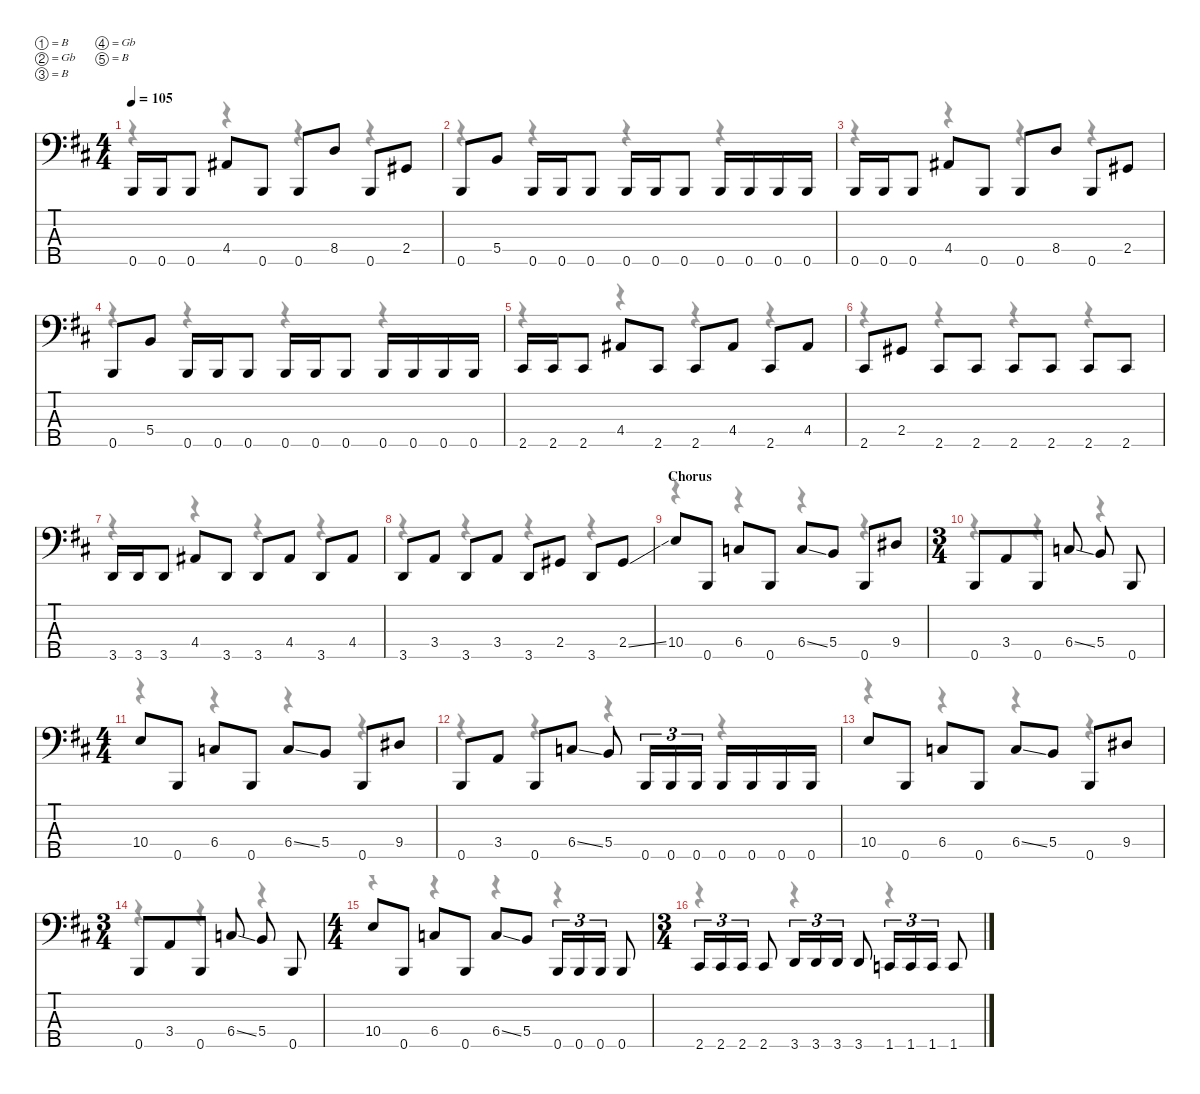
\defaultSystemsLayout 4
\hideDynamics
\bracketExtendMode nobrackets
\singleTrackTrackNamePolicy hidden
\multiTrackTrackNamePolicy hidden
\firstSystemTrackNameMode fullname
\firstSystemTrackNameOrientation horizontal
\otherSystemsTrackNameOrientation horizontal
\track ("Bass" "el.bs.") {instrument electricbassfinger}
\staff {score tabs}
\tuning (B2 Gb2 B1 Gb1 B0)
\voice
\ts (4 4)
\tempo 105
\clef f4
\ks bminor
0.5{acc forcenatural}.16{dy f beam Up} 0.5{acc forcenatural}.16{beam Up} 0.5{acc forcenatural}.8{beam Up} 4.4{acc #}.8{beam Up} 0.5{acc forcenatural}.8{beam Up} 0.5{acc forcenatural}.8{beam Up} 8.4{acc forcenatural}.8{beam Up} 0.5{acc forcenatural}.8{beam Up} 2.4{acc #}.8{beam Up} |
0.5{acc forcenatural}.8{beam Up} 5.4{acc forcenatural}.8{beam Up} 0.5{acc forcenatural}.16{beam Up} 0.5{acc forcenatural}.16{beam Up} 0.5{acc forcenatural}.8{beam Up} 0.5{acc forcenatural}.16{beam Up} 0.5{acc forcenatural}.16{beam Up} 0.5{acc forcenatural}.8{beam Up} 0.5{acc forcenatural}.16{beam Up} 0.5{acc forcenatural}.16{beam Up} 0.5{acc forcenatural}.16{beam Up} 0.5{acc forcenatural}.16{beam Up} |
0.5{acc forcenatural}.16{beam Up} 0.5{acc forcenatural}.16{beam Up} 0.5{acc forcenatural}.8{beam Up} 4.4{acc #}.8{beam Up} 0.5{acc forcenatural}.8{beam Up} 0.5{acc forcenatural}.8{beam Up} 8.4{acc forcenatural}.8{beam Up} 0.5{acc forcenatural}.8{beam Up} 2.4{acc #}.8{beam Up} |
0.5{acc forcenatural}.8{beam Up} 5.4{acc forcenatural}.8{beam Up} 0.5{acc forcenatural}.16{beam Up} 0.5{acc forcenatural}.16{beam Up} 0.5{acc forcenatural}.8{beam Up} 0.5{acc forcenatural}.16{beam Up} 0.5{acc forcenatural}.16{beam Up} 0.5{acc forcenatural}.8{beam Up} 0.5{acc forcenatural}.16{beam Up} 0.5{acc forcenatural}.16{beam Up} 0.5{acc forcenatural}.16{beam Up} 0.5{acc forcenatural}.16{beam Up} |
2.5{acc #}.16{beam Up} 2.5{acc #}.16{beam Up} 2.5{acc #}.8{beam Up} 4.4{acc #}.8{beam Up} 2.5{acc #}.8{beam Up} 2.5{acc #}.8{beam Up} 4.4{acc #}.8{beam Up} 2.5{acc #}.8{beam Up} 4.4{acc #}.8{beam Up} |
2.5{acc #}.8{beam Up} 2.4{acc #}.8{beam Up} 2.5{acc #}.8{beam Up} 2.5{acc #}.8{beam Up} 2.5{acc #}.8{beam Up} 2.5{acc #}.8{beam Up} 2.5{acc #}.8{beam Up} 2.5{acc #}.8{beam Up} |
3.5{acc forcenatural}.16{beam Up} 3.5{acc forcenatural}.16{beam Up} 3.5{acc forcenatural}.8{beam Up} 4.4{acc #}.8{beam Up} 3.5{acc forcenatural}.8{beam Up} 3.5{acc forcenatural}.8{beam Up} 4.4{acc #}.8{beam Up} 3.5{acc forcenatural}.8{beam Up} 4.4{acc #}.8{beam Up} |
3.5{acc forcenatural}.8{beam Up} 3.4{acc forcenatural}.8{beam Up} 3.5{acc forcenatural}.8{beam Up} 3.4{acc forcenatural}.8{beam Up} 3.5{acc forcenatural}.8{beam Up} 2.4{acc #}.8{beam Up} 3.5{acc forcenatural}.8{beam Up} 2.4{ss acc #}.8{beam Up} |
\section ("" "Chorus")
10.4{acc forcenatural}.8{beam Up} 0.5{acc forcenatural}.8{beam Up} 6.4{acc forcenatural}.8{beam Up} 0.5{acc forcenatural}.8{beam Up} 6.4{ss acc forcenatural}.8{beam Up} 5.4{acc forcenatural}.8{beam Up} 0.5{acc forcenatural}.8{beam Up} 9.4{acc #}.8{beam Up} |
\ts (3 4)
\beaming (8 3 1 1 1)
0.5{acc forcenatural}.8{beam Up} 3.4{acc forcenatural}.8{beam Up} 0.5{acc forcenatural}.8{beam Up} 6.4{ss acc forcenatural}.8{beam Up} 5.4{acc forcenatural}.8{beam Up} 0.5{acc forcenatural}.8{beam Up} |
\ts (4 4)
\beaming (8 2 2 2 2)
10.4{acc forcenatural}.8{beam Up} 0.5{acc forcenatural}.8{beam Up} 6.4{acc forcenatural}.8{beam Up} 0.5{acc forcenatural}.8{beam Up} 6.4{ss acc forcenatural}.8{beam Up} 5.4{acc forcenatural}.8{beam Up} 0.5{acc forcenatural}.8{beam Up} 9.4{acc #}.8{beam Up} |
0.5{acc forcenatural}.8{beam Up} 3.4{acc forcenatural}.8{beam Up} 0.5{acc forcenatural}.8{beam Up} 6.4{ss acc forcenatural}.8{beam Up} 5.4{acc forcenatural}.8{beam Up} 0.5{acc forcenatural}.16{tu (3 2) beam Up} 0.5{acc forcenatural}.16{tu (3 2) beam Up} 0.5{acc forcenatural}.16{tu (3 2) beam Up} 0.5{acc forcenatural}.16{beam Up} 0.5{acc forcenatural}.16{beam Up} 0.5{acc forcenatural}.16{beam Up} 0.5{acc forcenatural}.16{beam Up} |
10.4{acc forcenatural}.8{beam Up} 0.5{acc forcenatural}.8{beam Up} 6.4{acc forcenatural}.8{beam Up} 0.5{acc forcenatural}.8{beam Up} 6.4{ss acc forcenatural}.8{beam Up} 5.4{acc forcenatural}.8{beam Up} 0.5{acc forcenatural}.8{beam Up} 9.4{acc #}.8{beam Up} |
\ts (3 4)
\beaming (8 3 1 1 1)
0.5{acc forcenatural}.8{beam Up} 3.4{acc forcenatural}.8{beam Up} 0.5{acc forcenatural}.8{beam Up} 6.4{ss acc forcenatural}.8{beam Up} 5.4{acc forcenatural}.8{beam Up} 0.5{acc forcenatural}.8{beam Up} |
\ts (4 4)
\beaming (8 2 2 2 2)
10.4{acc forcenatural}.8{beam Up} 0.5{acc forcenatural}.8{beam Up} 6.4{acc forcenatural}.8{beam Up} 0.5{acc forcenatural}.8{beam Up} 6.4{ss acc forcenatural}.8{beam Up} 5.4{acc forcenatural}.8{beam Up} 0.5{acc forcenatural}.16{tu (3 2) beam Up} 0.5{acc forcenatural}.16{tu (3 2) beam Up} 0.5{acc forcenatural}.16{tu (3 2) beam Up} 0.5{acc forcenatural}.8{beam Up} |
\ts (3 4)
\beaming (8 3 1 1 1)
2.5{acc #}.16{tu (3 2) beam Up} 2.5{acc #}.16{tu (3 2) beam Up} 2.5{acc #}.16{tu (3 2) beam Up} 2.5{acc #}.8{beam Up} 3.5{acc forcenatural}.16{tu (3 2) beam Up} 3.5{acc forcenatural}.16{tu (3 2) beam Up} 3.5{acc forcenatural}.16{tu (3 2) beam Up} 3.5{acc forcenatural}.8{beam Up} 1.5{acc forcenatural}.16{tu (3 2) beam Up} 1.5{acc forcenatural}.16{tu (3 2) beam Up} 1.5{acc forcenatural}.16{tu (3 2) beam Up} 1.5{acc forcenatural}.8{beam Up}
\voice
\clef f4
\ottava regular
\simile none
\ks bminor
r.4{dy mf beam Down} r.4{beam Down} r.4{beam Down} r.4{beam Down} |
r.4{beam Down} r.4{beam Down} r.4{beam Down} r.4{beam Down} |
r.4{beam Down} r.4{beam Down} r.4{beam Down} r.4{beam Down} |
r.4{beam Down} r.4{beam Down} r.4{beam Down} r.4{beam Down} |
r.4{beam Down} r.4{beam Down} r.4{beam Down} r.4{beam Down} |
r.4{beam Down} r.4{beam Down} r.4{beam Down} r.4{beam Down} |
r.4{beam Down} r.4{beam Down} r.4{beam Down} r.4{beam Down} |
r.4{beam Down} r.4{beam Down} r.4{beam Down} r.4{beam Down} |
r.4{beam Down} r.4{beam Down} r.4{beam Down} r.4{beam Down} |
r.4{beam Down} r.4{beam Down} r.4{beam Down} |
r.4{beam Down} r.4{beam Down} r.4{beam Down} r.4{beam Down} |
r.4{beam Down} r.4{beam Down} r.4{beam Down} r.4{beam Down} |
r.4{beam Down} r.4{beam Down} r.4{beam Down} r.4{beam Down} |
r.4{beam Down} r.4{beam Down} r.4{beam Down} |
r.4{beam Down} r.4{beam Down} r.4{beam Down} r.4{beam Down} |
r.4{beam Down} r.4{beam Down} r.4{beam Down}
